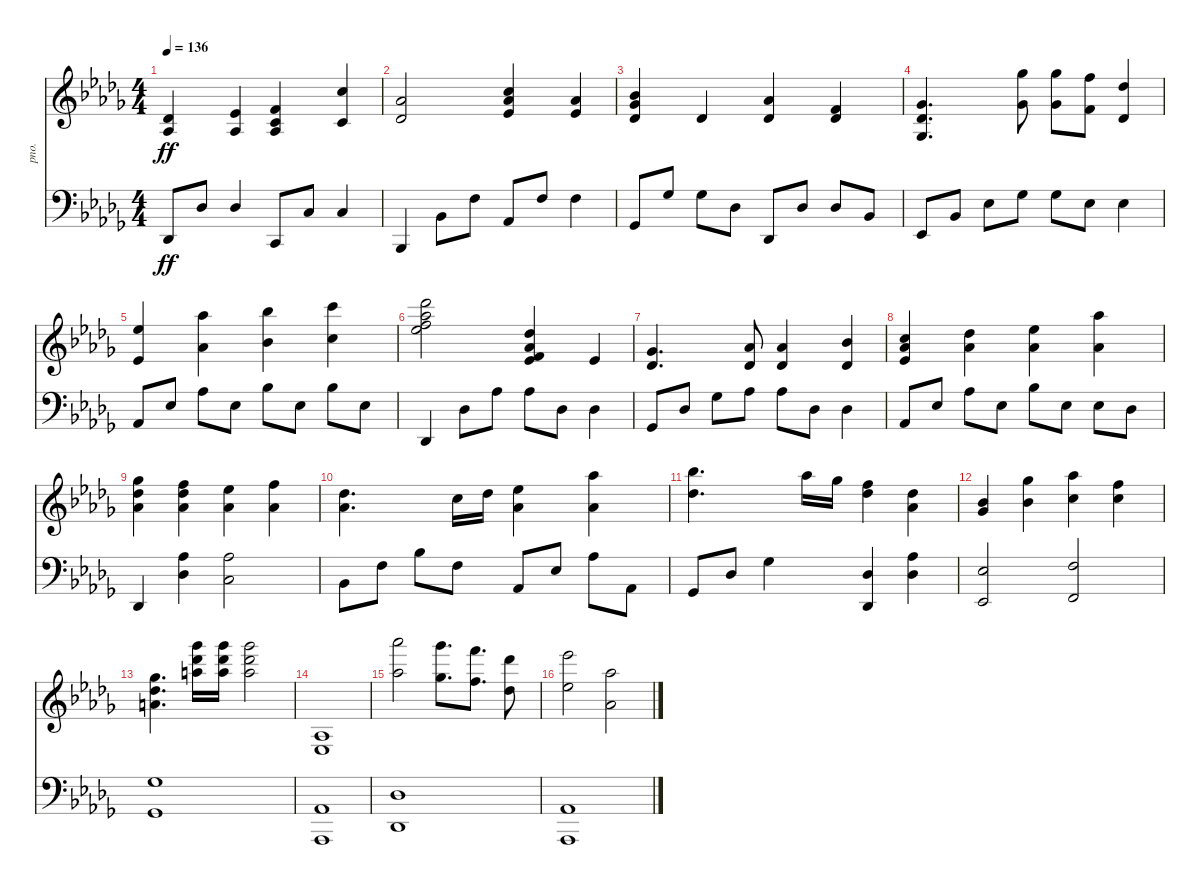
\bracketExtendMode nobrackets
\track ("Piano R" "pno.") {instrument acousticgrandpiano}
\staff {score}
\tuning (E4 B3 G3 D3 A2 E2)
\ts (4 4)
\tempo 136
\clef g2
\ks db
(1.3{acc b} 2.2{acc b}).4{dy ff beam Up} (1.3{acc b} 4.2{acc b}).4{beam Up} (1.3{acc b} 1.2{acc forcenatural} 1.1{acc forcenatural}).4{beam Up} (5.3{acc forcenatural} 8.1{acc forcenatural}).4{beam Up} |
(6.3{acc b} 9.2{acc b}).2{beam Up} (9.2{acc b} 8.3{acc b} 8.1{acc forcenatural}).4{beam Up} (8.3{acc b} 9.2{acc b}).4{beam Up} |
(6.3{acc b} 7.2{acc b} 6.1{acc b}).4{beam Up} 6.3{acc b}.4{beam Up} (6.3{acc b} 4.1{acc b}).4{beam Up} (6.3{acc b} 6.2{acc forcenatural}).4{beam Up} |
(9.5{acc b} 11.4{acc b} 11.3{acc b}).4{d beam Up} (11.3{acc b} 14.1{acc b}).8{beam Down} (11.3{acc b} 14.1{acc b}).8{beam Down} (10.3{acc forcenatural} 13.1{acc forcenatural}).8{beam Down} (6.3{acc b} 9.1{acc b}).4{beam Up} |
(8.3{acc b} 11.1{acc b}).4{beam Up} (13.3{acc b} 16.1{acc b}).4{beam Down} (15.3{acc b} 18.1{acc b}).4{beam Down} (17.3{acc forcenatural} 20.1{acc forcenatural}).4{beam Down} |
(21.2{acc b} 25.4{acc b} 22.3{acc forcenatural} 21.1{acc b}).2{beam Down} (10.3{acc forcenatural} 13.4{acc b} 9.2{acc b} 9.1{acc b}).4{beam Up} 4.2{acc b}.4{beam Up} |
(2.2{acc b} 2.1{acc b}).4{d beam Up} (2.2{acc b} 4.1{acc b}).8{beam Up} (2.2{acc b} 4.1{acc b}).4{beam Up} (6.3{acc b} 6.1{acc b}).4{beam Up} |
(9.2{acc b} 8.3{acc b} 8.1{acc forcenatural}).4{beam Up} (9.2{acc b} 9.1{acc b}).4{beam Down} (9.2{acc b} 11.1{acc b}).4{beam Down} (13.3{acc b} 16.1{acc b}).4{beam Down} |
(13.3{acc b} 14.2{acc b} 14.1{acc b}).4{beam Down} (13.3{acc b} 14.2{acc b} 13.1{acc forcenatural}).4{beam Down} (13.3{acc b} 11.1{acc b}).4{beam Down} (13.3{acc b} 13.1{acc forcenatural}).4{beam Down} |
(9.2{acc b} 9.1{acc b}).4{d beam Down} 8.1{acc forcenatural}.16{beam Down} 9.1{acc b}.16{beam Down} (13.3{acc b} 11.1{acc b}).4{beam Down} (13.3{acc b} 16.1{acc b}).4{beam Down} |
(18.3{acc b} 18.1{acc b}).4{d beam Down} 16.1{acc b}.16{beam Down} 14.1{acc b}.16{beam Down} (18.3{acc b} 18.2{acc forcenatural}).4{beam Down} (9.2{acc b} 9.1{acc b}).4{beam Down} |
(11.3{acc b} 11.2{acc b}).4{beam Up} (11.2{acc b} 14.1{acc b}).4{beam Down} (13.2{acc forcenatural} 16.1{acc b}).4{beam Down} (13.2{acc forcenatural} 13.1{acc forcenatural}).4{beam Down} |
(14.2{acc b} 14.3{acc forcenatural} 14.1{acc b}).4{d beam Down} (26.3{acc forcenatural} 26.2{acc b} 26.1{acc b}).16{beam Down} (26.3{acc forcenatural} 26.2{acc b} 26.1{acc b}).16{beam Down} (26.2{acc b} 26.3{acc forcenatural} 26.1{acc b}).2{beam Down} |
(11.6{acc b} 11.5{acc b}).1{beam Up} |
(25.3{acc b} 28.1{acc b}).2{beam Down} (23.3{acc b} 26.1{acc b}).8{d beam Down} (22.3{acc forcenatural} 25.1{acc forcenatural}).8{d beam Down} (18.3{acc b} 21.1{acc b}).8{beam Down} |
(20.3{acc b} 23.1{acc b}).2{beam Down} (18.4{acc b} 21.2{acc b}).2{beam Down}
\staff {score}
\tuning (G2 D2 A1 E1 B0)
\clef f4
\ottava regular
\simile none
\ks db
4.3{acc b}.8{dy ff beam Up} 6.1{acc b}.8{beam Up} 6.1{acc b}.4{beam Up} 3.3{acc forcenatural}.8{beam Up} 5.1{acc forcenatural}.8{beam Up} 5.1{acc forcenatural}.4{beam Up} |
1.3{acc b}.4{beam Up} 3.1{acc b}.8{beam Down} 10.1{acc forcenatural}.8{beam Down} 1.1{acc b}.8{beam Up} 10.1{acc forcenatural}.8{beam Up} 10.1{acc forcenatural}.4{beam Down} |
4.2{acc b}.8{beam Up} 11.1{acc b}.8{beam Up} 11.1{acc b}.8{beam Down} 6.1{acc b}.8{beam Down} 4.3{acc b}.8{beam Up} 6.1{acc b}.8{beam Up} 6.1{acc b}.8{beam Up} 3.1{acc b}.8{beam Up} |
1.2{acc b}.8{beam Up} 3.1{acc b}.8{beam Up} 8.1{acc b}.8{beam Down} 11.1{acc b}.8{beam Down} 11.1{acc b}.8{beam Down} 8.1{acc b}.8{beam Down} 8.1{acc b}.4{beam Down} |
6.2{acc b}.8{beam Up} 8.1{acc b}.8{beam Up} 13.1{acc b}.8{beam Down} 8.1{acc b}.8{beam Down} 15.1{acc b}.8{beam Down} 8.1{acc b}.8{beam Down} 15.1{acc b}.8{beam Down} 8.1{acc b}.8{beam Down} |
4.3{acc b}.4{beam Up} 6.1{acc b}.8{beam Down} 13.1{acc b}.8{beam Down} 13.1{acc b}.8{beam Down} 6.1{acc b}.8{beam Down} 6.1{acc b}.4{beam Down} |
4.2{acc b}.8{beam Up} 6.1{acc b}.8{beam Up} 11.1{acc b}.8{beam Down} 13.1{acc b}.8{beam Down} 13.1{acc b}.8{beam Down} 6.1{acc b}.8{beam Down} 6.1{acc b}.4{beam Down} |
1.1{acc b}.8{beam Up} 8.1{acc b}.8{beam Up} 13.1{acc b}.8{beam Down} 8.1{acc b}.8{beam Down} 15.1{acc b}.8{beam Down} 8.1{acc b}.8{beam Down} 8.1{acc b}.8{beam Down} 6.1{acc b}.8{beam Down} |
4.3{acc b}.4{beam Up} (11.2{acc b} 13.1{acc b}).4{beam Down} (10.2{acc forcenatural} 13.1{acc b}).2{beam Down} |
3.1{acc b}.8{beam Down} 10.1{acc forcenatural}.8{beam Down} 15.1{acc b}.8{beam Down} 10.1{acc forcenatural}.8{beam Down} 1.1{acc b}.8{beam Up} 8.1{acc b}.8{beam Up} 13.1{acc b}.8{beam Down} 1.1{acc b}.8{beam Down} |
4.2{acc b}.8{beam Up} 6.1{acc b}.8{beam Up} 11.1{acc b}.4{beam Down} (9.4{acc b} 11.2{acc b}).4{beam Up} (11.2{acc b} 13.1{acc b}).4{beam Down} |
(6.3{acc b} 8.1{acc b}).2{beam Up} (8.3{acc forcenatural} 10.1{acc forcenatural}).2{beam Up} |
(9.3{acc b} 11.1{acc b}).1{beam Up} |
(4.4{acc b} 6.2{acc b}).1{beam Up} |
(4.3{acc b} 6.1{acc b}).1{beam Up} |
(4.4{acc b} 6.2{acc b}).1{beam Up}
